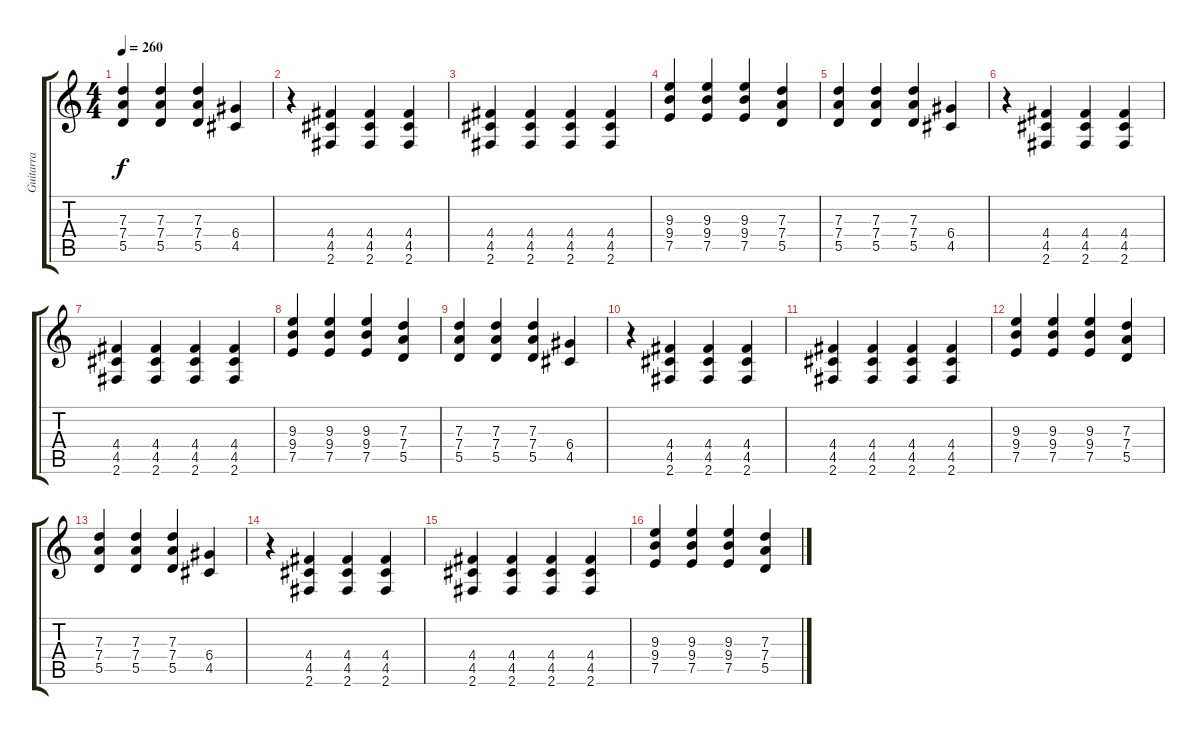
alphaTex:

\track ("Guitarra" "Guitarra") {instrument distortionguitar}
\staff {score tabs}
\tuning (E4 B3 G3 D3 A2 E2) {hide}
\ts (4 4)
\tempo 260
\clef g2
\ks c
(7.3 7.4 5.5).4{dy f} (7.3 7.4 5.5).4 (7.3 7.4 5.5).4 (6.4 4.5).4 |
r.4 (4.4 4.5 2.6).4 (4.4 4.5 2.6).4 (4.4 4.5 2.6).4 |
(4.4 4.5 2.6).4 (4.4 4.5 2.6).4 (4.4 4.5 2.6).4 (4.4 4.5 2.6).4 |
(9.3 9.4 7.5).4 (9.3 9.4 7.5).4 (9.3 9.4 7.5).4 (7.3 7.4 5.5).4 |
(7.3 7.4 5.5).4 (7.3 7.4 5.5).4 (7.3 7.4 5.5).4 (6.4 4.5).4 |
r.4 (4.4 4.5 2.6).4 (4.4 4.5 2.6).4 (4.4 4.5 2.6).4 |
(4.4 4.5 2.6).4 (4.4 4.5 2.6).4 (4.4 4.5 2.6).4 (4.4 4.5 2.6).4 |
(9.3 9.4 7.5).4 (9.3 9.4 7.5).4 (9.3 9.4 7.5).4 (7.3 7.4 5.5).4 |
(7.3 7.4 5.5).4 (7.3 7.4 5.5).4 (7.3 7.4 5.5).4 (6.4 4.5).4 |
r.4 (4.4 4.5 2.6).4 (4.4 4.5 2.6).4 (4.4 4.5 2.6).4 |
(4.4 4.5 2.6).4 (4.4 4.5 2.6).4 (4.4 4.5 2.6).4 (4.4 4.5 2.6).4 |
(9.3 9.4 7.5).4 (9.3 9.4 7.5).4 (9.3 9.4 7.5).4 (7.3 7.4 5.5).4 |
(7.3 7.4 5.5).4 (7.3 7.4 5.5).4 (7.3 7.4 5.5).4 (6.4 4.5).4 |
r.4 (4.4 4.5 2.6).4 (4.4 4.5 2.6).4 (4.4 4.5 2.6).4 |
(4.4 4.5 2.6).4 (4.4 4.5 2.6).4 (4.4 4.5 2.6).4 (4.4 4.5 2.6).4 |
(9.3 9.4 7.5).4 (9.3 9.4 7.5).4 (9.3 9.4 7.5).4 (7.3 7.4 5.5).4
